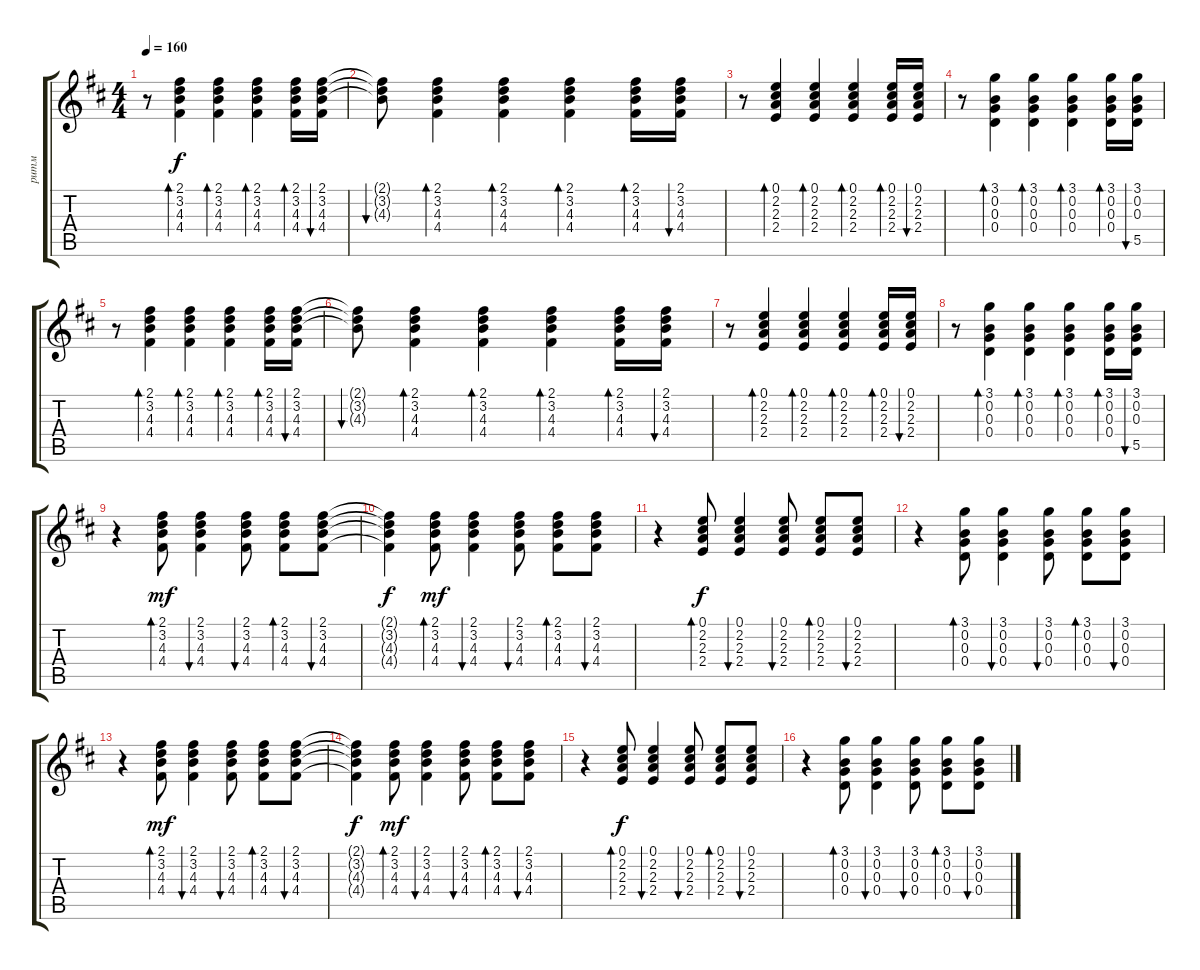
\track ("ритм" "ритм") {instrument acousticguitarsteel}
\staff {score tabs}
\tuning (E4 B3 G3 D3 A2 E2) {hide}
\ts (4 4)
\tempo 160
\clef g2
\ks bminor
r.8{dy f} (2.1 3.2 4.3 4.4).4{bd 60} (2.1 3.2 4.3 4.4).4{bd 60} (2.1 3.2 4.3 4.4).4{bd 60} (2.1 3.2 4.3 4.4).16{bd 60} (2.1 3.2 4.3 4.4).16{bu 60} |
(2.1{t} 3.2{t} 4.3{t}).8{bu 60} (2.1 3.2 4.3 4.4).4{bd 60} (2.1 3.2 4.3 4.4).4{bd 60} (2.1 3.2 4.3 4.4).4{bd 60} (2.1 3.2 4.3 4.4).16{bd 60} (2.1 3.2 4.3 4.4).16{bu 60} |
r.8 (0.1 2.2 2.3 2.4).4{bd 60} (0.1 2.2 2.3 2.4).4{bd 60} (0.1 2.2 2.3 2.4).4{bd 60} (0.1 2.2 2.3 2.4).16{bd 60} (0.1 2.2 2.3 2.4).16{bu 60} |
r.8 (3.1 0.2 0.3 0.4).4{bd 60} (3.1 0.2 0.3 0.4).4{bd 60} (3.1 0.2 0.3 0.4).4{bd 60} (3.1 0.2 0.3 0.4).16{bd 60} (3.1 0.2 0.3 5.5).16{bu 60} |
r.8 (2.1 3.2 4.3 4.4).4{bd 60} (2.1 3.2 4.3 4.4).4{bd 60} (2.1 3.2 4.3 4.4).4{bd 60} (2.1 3.2 4.3 4.4).16{bd 60} (2.1 3.2 4.3 4.4).16{bu 60} |
(2.1{t} 3.2{t} 4.3{t}).8{bu 60} (2.1 3.2 4.3 4.4).4{bd 60} (2.1 3.2 4.3 4.4).4{bd 60} (2.1 3.2 4.3 4.4).4{bd 60} (2.1 3.2 4.3 4.4).16{bd 60} (2.1 3.2 4.3 4.4).16{bu 60} |
r.8 (0.1 2.2 2.3 2.4).4{bd 60} (0.1 2.2 2.3 2.4).4{bd 60} (0.1 2.2 2.3 2.4).4{bd 60} (0.1 2.2 2.3 2.4).16{bd 60} (0.1 2.2 2.3 2.4).16{bu 60} |
r.8 (3.1 0.2 0.3 0.4).4{bd 60} (3.1 0.2 0.3 0.4).4{bd 60} (3.1 0.2 0.3 0.4).4{bd 60} (3.1 0.2 0.3 0.4).16{bd 60} (3.1 0.2 0.3 5.5).16{bu 60} |
r.4 (2.1 3.2 4.3 4.4).8{bd 60 dy mf} (2.1 3.2 4.3 4.4).4{bu 60} (2.1 3.2 4.3 4.4).8{bu 60} (2.1 3.2 4.3 4.4).8{bd 60} (2.1 3.2 4.3 4.4).8{bu 60} |
(2.1{t} 3.2{t} 4.3{t} 4.4{t}).4{dy f} (2.1 3.2 4.3 4.4).8{bd 60 dy mf} (2.1 3.2 4.3 4.4).4{bu 60} (2.1 3.2 4.3 4.4).8{bu 60} (2.1 3.2 4.3 4.4).8{bd 60} (2.1 3.2 4.3 4.4).8{bu 60} |
r.4 (0.1 2.2 2.3 2.4).8{bd 60 dy f} (0.1 2.2 2.3 2.4).4{bu 60} (0.1 2.2 2.3 2.4).8{bu 60} (0.1 2.2 2.3 2.4).8{bd 60} (0.1 2.2 2.3 2.4).8{bu 60} |
r.4 (3.1 0.2 0.3 0.4).8{bd 60} (3.1 0.2 0.3 0.4).4{bu 60} (3.1 0.2 0.3 0.4).8{bu 60} (3.1 0.2 0.3 0.4).8{bd 60} (3.1 0.2 0.3 0.4).8{bu 60} |
r.4 (2.1 3.2 4.3 4.4).8{bd 60 dy mf} (2.1 3.2 4.3 4.4).4{bu 60} (2.1 3.2 4.3 4.4).8{bu 60} (2.1 3.2 4.3 4.4).8{bd 60} (2.1 3.2 4.3 4.4).8{bu 60} |
(2.1{t} 3.2{t} 4.3{t} 4.4{t}).4{dy f} (2.1 3.2 4.3 4.4).8{bd 60 dy mf} (2.1 3.2 4.3 4.4).4{bu 60} (2.1 3.2 4.3 4.4).8{bu 60} (2.1 3.2 4.3 4.4).8{bd 60} (2.1 3.2 4.3 4.4).8{bu 60} |
r.4 (0.1 2.2 2.3 2.4).8{bd 60 dy f} (0.1 2.2 2.3 2.4).4{bu 60} (0.1 2.2 2.3 2.4).8{bu 60} (0.1 2.2 2.3 2.4).8{bd 60} (0.1 2.2 2.3 2.4).8{bu 60} |
r.4 (3.1 0.2 0.3 0.4).8{bd 60} (3.1 0.2 0.3 0.4).4{bu 60} (3.1 0.2 0.3 0.4).8{bu 60} (3.1 0.2 0.3 0.4).8{bd 60} (3.1 0.2 0.3 0.4).8{bu 60}
